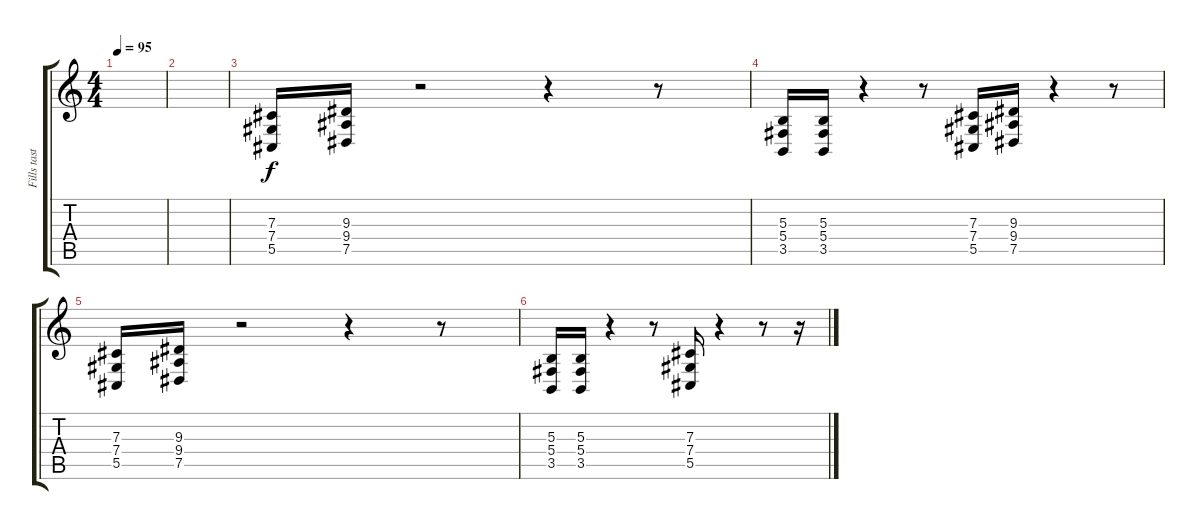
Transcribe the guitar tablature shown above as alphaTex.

\track ("Fills tastiera" "Fills tast") {instrument electricgrandpiano}
\staff {score tabs}
\tuning (Eb4 Bb3 Gb3 Db3 Ab2 Eb2) {hide}
\ts (4 4)
\tempo 95
\clef g2
\ks c
|
|
(7.3 7.4 5.5).16 (9.3 9.4 7.5).16 r.2 r.4 r.8 |
(5.3 5.4 3.5).16 (5.3 5.4 3.5).16 r.4 r.8 (7.3 7.4 5.5).16 (9.3 9.4 7.5).16 r.4 r.8 |
(7.3 7.4 5.5).16 (9.3 9.4 7.5).16 r.2 r.4 r.8 |
(5.3 5.4 3.5).16 (5.3 5.4 3.5).16 r.4 r.8 (7.3 7.4 5.5).16 r.4 r.8 r.16
